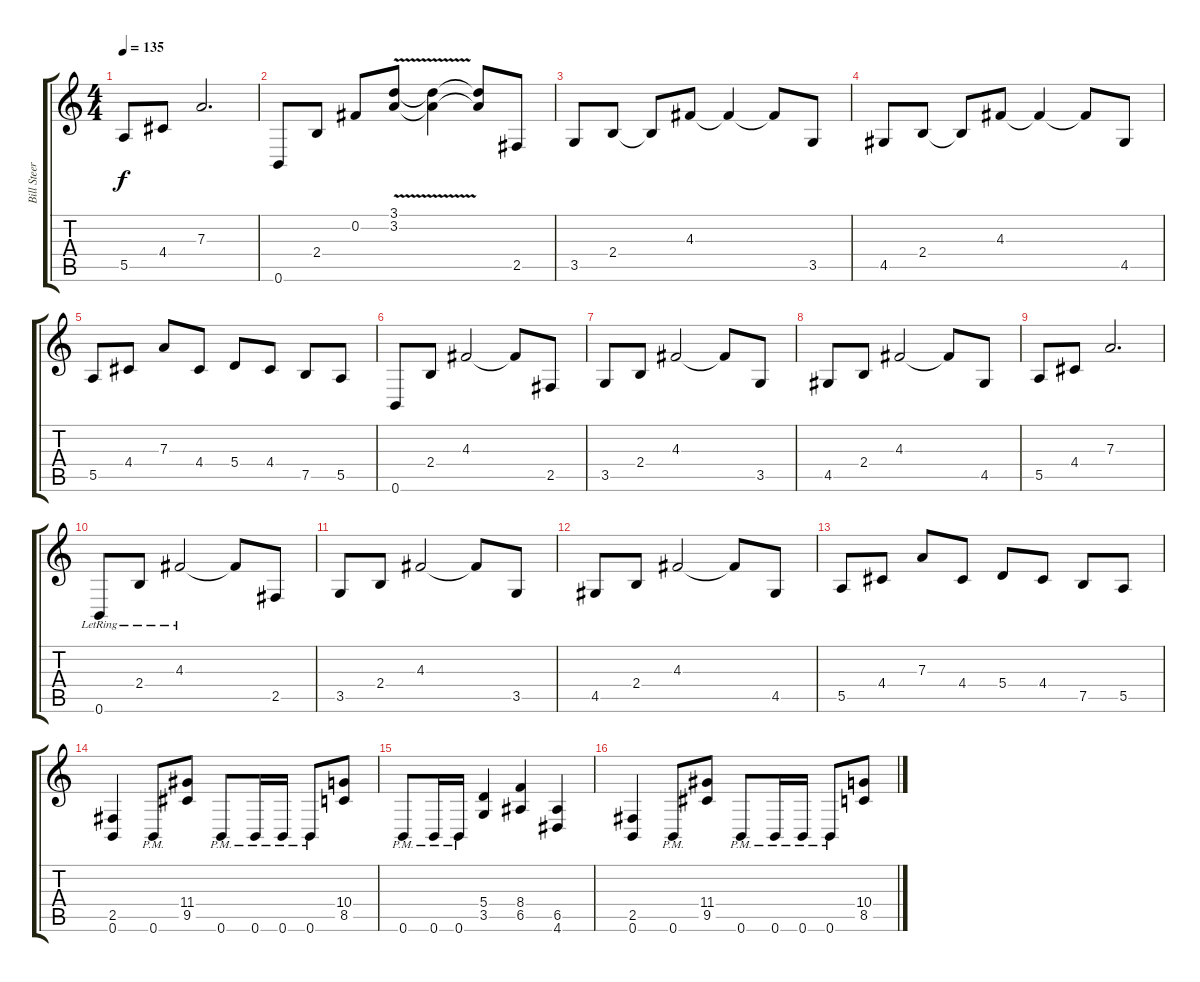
\track ("Bill Steer" "Bill Steer") {instrument distortionguitar}
\staff {score tabs}
\tuning (B3 Gb3 D3 A2 E2 B1) {hide}
\ts (4 4)
\tempo 135
\clef g2
\ks c
5.5.8{dy f volume 10} 4.4.8 7.3.2{d} |
0.6.8 2.4.8 0.2.8 (3.1 3.2{v}).8 (3.1{t} 3.2{t}).4 (3.1{t} 3.2{t}).8 2.5.8 |
3.5.8 2.4.8 2.4{t}.8 4.3.8 4.3{t}.4 4.3{t}.8 3.5.8 |
4.5.8 2.4.8 2.4{t}.8 4.3.8 4.3{t}.4 4.3{t}.8 4.5.8 |
5.5.8 4.4.8 7.3.8 4.4.8 5.4.8 4.4.8 7.5.8 5.5.8 |
0.6.8 2.4.8 4.3.2 4.3{t}.8 2.5.8 |
3.5.8 2.4.8 4.3.2 4.3{t}.8 3.5.8 |
4.5.8 2.4.8 4.3.2 4.3{t}.8 4.5.8 |
5.5.8 4.4.8 7.3.2{d} |
0.6{lr}.8 2.4{lr}.8 4.3{lr}.2 4.3{t}.8 2.5.8 |
3.5.8 2.4.8 4.3.2 4.3{t}.8 3.5.8 |
4.5.8 2.4.8 4.3.2 4.3{t}.8 4.5.8 |
5.5.8 4.4.8 7.3.8 4.4.8 5.4.8 4.4.8 7.5.8 5.5.8 |
(2.5 0.6).4 0.6{pm}.8 (11.4 9.5).8 0.6{pm}.8 0.6{pm}.16 0.6{pm}.16 0.6{pm}.8 (10.4 8.5).8 |
0.6{pm}.8 0.6{pm}.16 0.6{pm}.16 (5.4 3.5).4 (8.4 6.5).4 (6.5 4.6).4 |
(2.5 0.6).4 0.6{pm}.8 (11.4 9.5).8 0.6{pm}.8 0.6{pm}.16 0.6{pm}.16 0.6{pm}.8 (10.4 8.5).8
